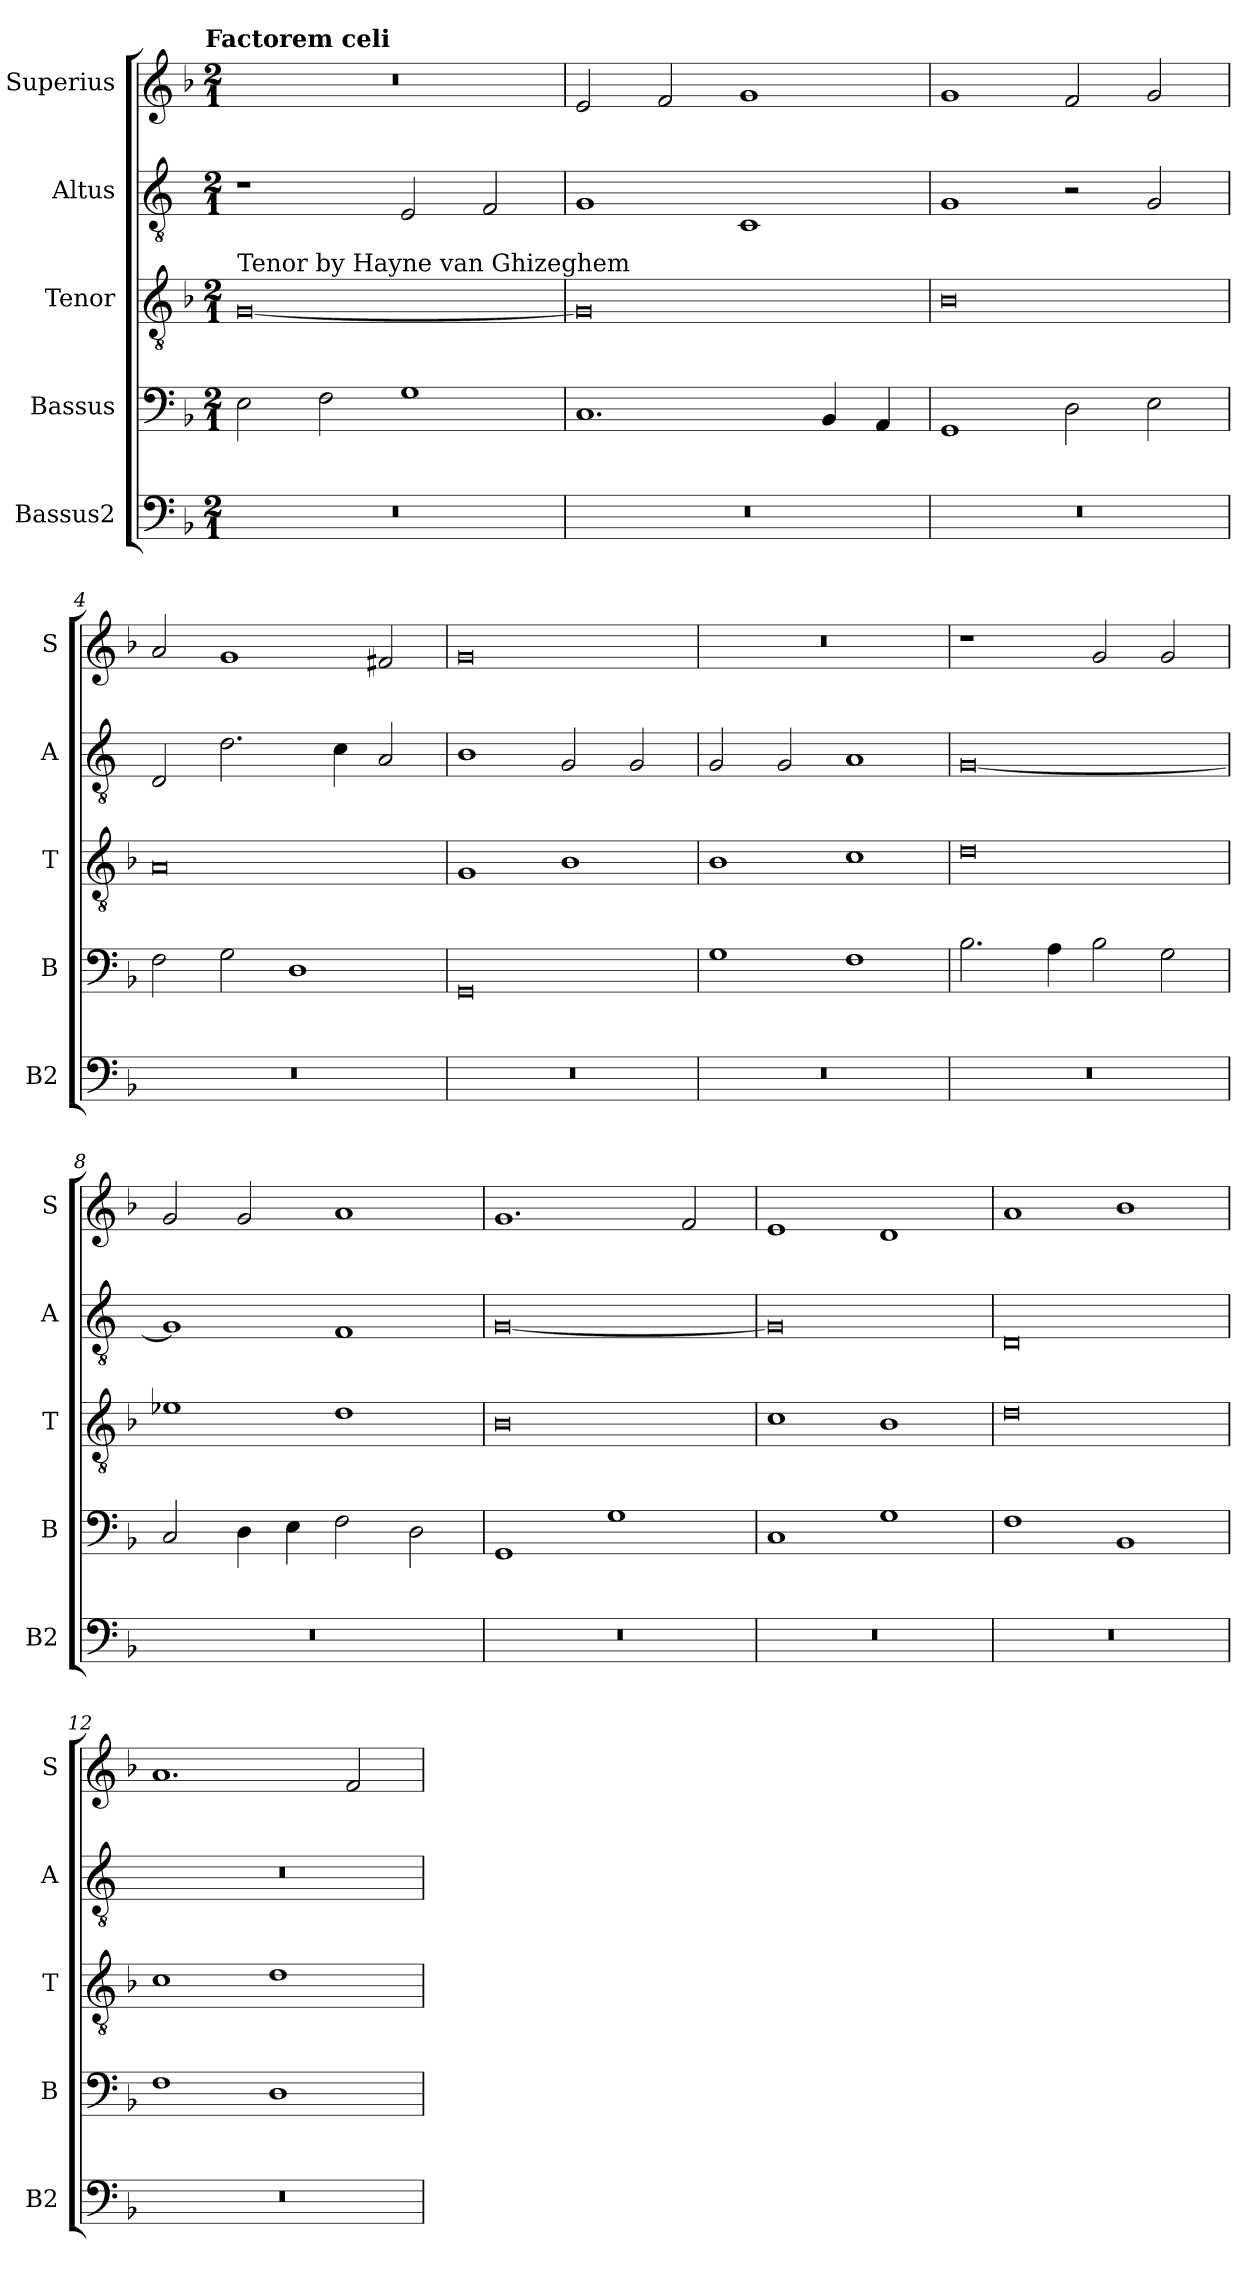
**kern	**kern	**kern	**kern	**kern
*part5	*part4	*part3	*part2	*part1
*staff5	*staff4	*staff3	*staff2	*staff1
*I"Bassus2	*I"Bassus	*I"Tenor	*I"Altus	*I"Superius
*I'B2	*I'B	*I'T	*I'A	*I'S
*clefF4	*clefF4	*clefGv2	*clefGv2	*clefG2
*k[b-]	*k[b-]	*k[b-]	*k[]	*k[b-]
!!LO:TX:omd:t=Factorem celi
*M2/1	*M2/1	*M2/1	*M2/1	*M2/1
=1	=1	=1	=1	=1
!	!	!LO:TX:a:t=Tenor by Hayne van Ghizeghem	!	!
0r	2E\	[0G	1r	0r
.	2F\	.	.	.
.	1G	.	2E/	.
.	.	.	2F/	.
=2	=2	=2	=2	=2
0r	1.C	0G]	1G	2e/
.	.	.	.	2f/
.	.	.	1C	1g
.	4BB-/	.	.	.
.	4AA/	.	.	.
=3	=3	=3	=3	=3
0r	1GG	0B-	1G	1g
.	2D\	.	2r	2f/
.	2E\	.	2G/	2g/
=4	=4	=4	=4	=4
0r	2F\	0A	2D/	2a/
.	2G\	.	2.d\	1g
.	1D	.	.	.
.	.	.	4c\	.
.	.	.	2A/	2f#X/
=5	=5	=5	=5	=5
0r	0GG	1G	1B	0g
.	.	1B-	2G/	.
.	.	.	2G/	.
=6	=6	=6	=6	=6
0r	1G	1B-	2G/	0r
.	.	.	2G/	.
.	1F	1c	1A	.
=7	=7	=7	=7	=7
0r	2.B-\	0d	[0G	1r
.	4A\	.	.	.
.	2B-\	.	.	2g/
.	2G\	.	.	2g/
=8	=8	=8	=8	=8
0r	2C/	1e-X	1G]	2g/
.	4D\	.	.	2g/
.	4E\	.	.	.
.	2F\	1d	1F	1a
.	2D\	.	.	.
=9	=9	=9	=9	=9
0r	1GG	0B-	[0G	1.g
.	1G	.	.	.
.	.	.	.	2f/
=10	=10	=10	=10	=10
0r	1C	1c	0G]	1e
.	1G	1B-	.	1d
=11	=11	=11	=11	=11
0r	1F	0d	0D	1a
.	1BB-	.	.	1b-
=12	=12	=12	=12	=12
0r	1F	1c	0r	1.a
.	1D	1d	.	.
.	.	.	.	2f/
=	=	=	=	=
*-	*-	*-	*-	*-
